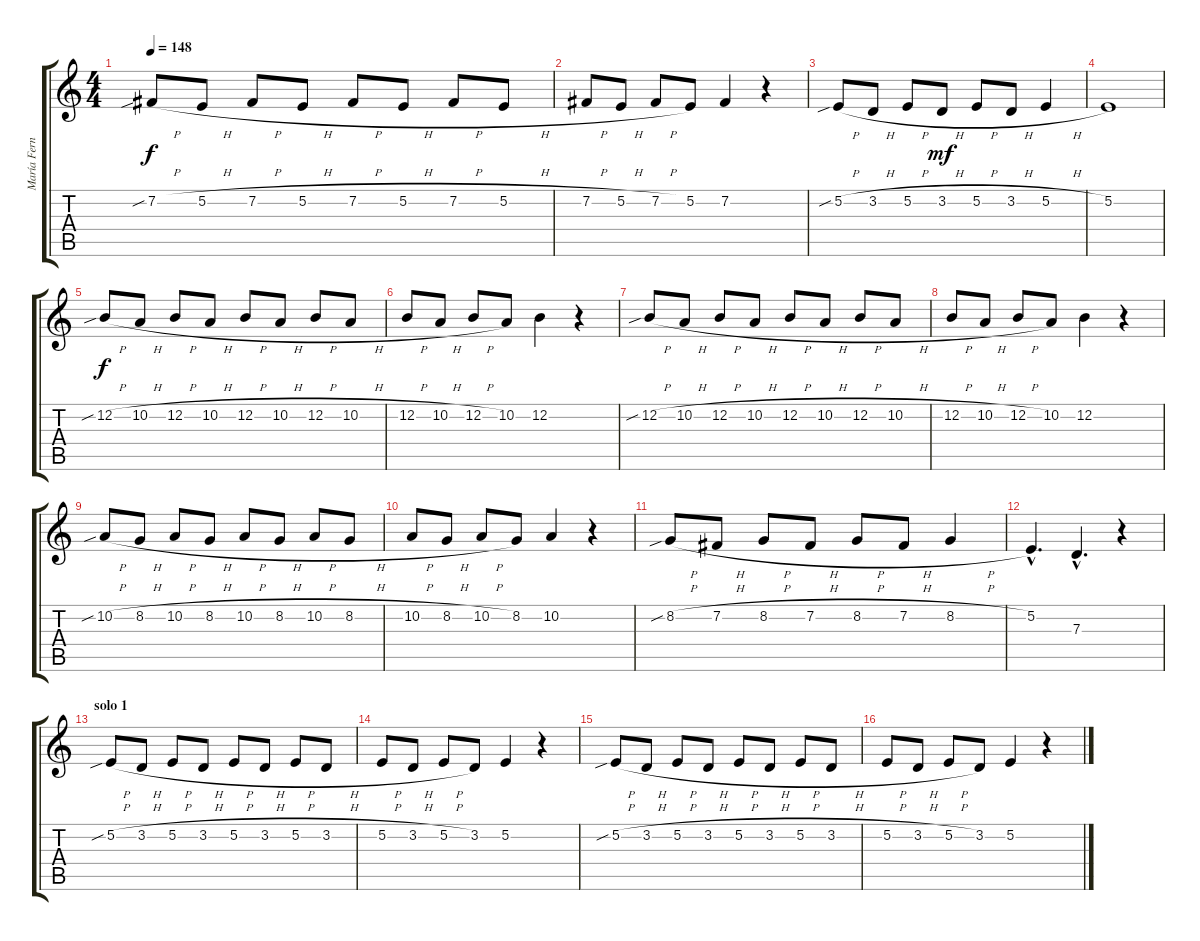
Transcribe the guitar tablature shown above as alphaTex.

\track ("María Fernanda (voz)" "María Fern") {instrument lead3calliope}
\staff {score tabs}
\tuning (E4 B3 G3 D3 A2 E2) {hide}
\ts (4 4)
\tempo 148
\clef g2
\ks c
7.2{sib h}.8{dy f} 5.2{h}.8 7.2{h}.8 5.2{h}.8 7.2{h}.8 5.2{h}.8 7.2{h}.8 5.2{h}.8 |
7.2{h}.8 5.2{h}.8 7.2{h}.8 5.2.8 7.2.4 r.4 |
5.2{sib h}.8 3.2{h}.8 5.2{h}.8 3.2{h}.8{dy mf} 5.2{h}.8 3.2{h}.8 5.2{h}.4 |
5.2.1 |
12.2{sib h}.8{dy f} 10.2{h}.8 12.2{h}.8 10.2{h}.8 12.2{h}.8 10.2{h}.8 12.2{h}.8 10.2{h}.8 |
12.2{h}.8 10.2{h}.8 12.2{h}.8 10.2.8 12.2.4 r.4 |
12.2{sib h}.8 10.2{h}.8 12.2{h}.8 10.2{h}.8 12.2{h}.8 10.2{h}.8 12.2{h}.8 10.2{h}.8 |
12.2{h}.8 10.2{h}.8 12.2{h}.8 10.2.8 12.2.4 r.4 |
10.2{sib h}.8 8.2{h}.8 10.2{h}.8 8.2{h}.8 10.2{h}.8 8.2{h}.8 10.2{h}.8 8.2{h}.8 |
10.2{h}.8 8.2{h}.8 10.2{h}.8 8.2.8 10.2.4 r.4 |
8.2{sib h}.8 7.2{h}.8 8.2{h}.8 7.2{h}.8 8.2{h}.8 7.2{h}.8 8.2{h}.4 |
5.2{hac}.4{d} 7.3{hac}.4{d} r.4 |
\section ("" "solo 1")
5.2{sib h}.8 3.2{h}.8 5.2{h}.8 3.2{h}.8 5.2{h}.8 3.2{h}.8 5.2{h}.8 3.2{h}.8 |
5.2{h}.8 3.2{h}.8 5.2{h}.8 3.2.8 5.2.4 r.4 |
5.2{sib h}.8 3.2{h}.8 5.2{h}.8 3.2{h}.8 5.2{h}.8 3.2{h}.8 5.2{h}.8 3.2{h}.8 |
5.2{h}.8 3.2{h}.8 5.2{h}.8 3.2.8 5.2.4 r.4
